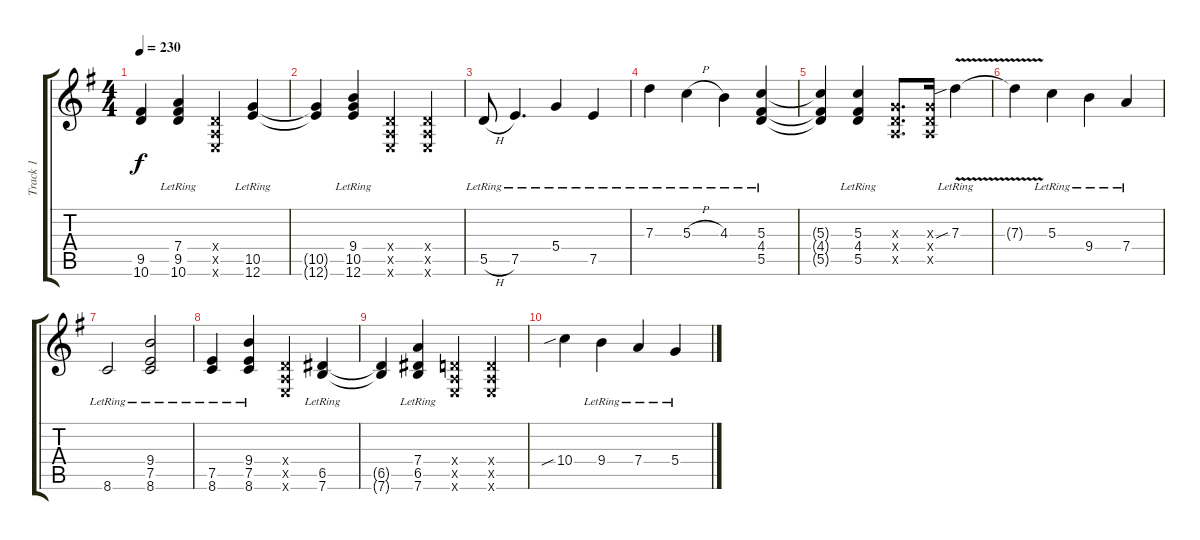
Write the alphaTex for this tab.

\track ("Track 1" "Track 1") {instrument overdrivenguitar}
\staff {score tabs}
\tuning (E4 B3 G3 D3 A2 E2) {hide}
\ts (4 4)
\tempo 230
\clef g2
\ks g
(9.5{t} 10.6{t}).4{dy f} (7.4{lr} 9.5{lr} 10.6{lr}).4 (0.4{x} 0.5{x} 0.6{x}).4 (10.5{lr} 12.6{lr}).4 |
(10.5{t} 12.6{t}).4 (9.4{lr} 10.5{lr} 12.6{lr}).4 (0.4{x} 0.5{x} 0.6{x}).4 (0.4{x} 0.5{x} 0.6{x}).4 |
5.5{h lr}.8 7.5{lr}.4{d} 5.4{lr}.4 7.5{lr}.4 |
7.3{lr}.4 5.3{h lr}.4 4.3{lr}.4 (5.3{lr} 4.4{lr} 5.5{lr}).4 |
(5.3{t} 4.4{t} 5.5{t}).4 (5.3{lr} 4.4{lr} 5.5{lr}).4 (0.3{x} 0.4{x} 0.5{x}).8{d} (0.3{x} 0.4{x} 0.5{x}).16 7.3{v sib lr}.4 |
7.3{t}.4 5.3{lr}.4 9.4{lr}.4 7.4{lr}.4 |
8.6{lr}.2 (9.4{lr} 7.5{lr} 8.6{lr}).2 |
(7.5{lr} 8.6{lr}).4 (9.4{lr} 7.5{lr} 8.6{lr}).4 (0.4{x} 0.5{x} 0.6{x}).4 (6.5{lr} 7.6{lr}).4 |
(6.5{t} 7.6{t}).4 (7.4{lr} 6.5{lr} 7.6{lr}).4 (0.4{x} 0.5{x} 0.6{x}).4 (0.4{x} 0.5{x} 0.6{x}).4 |
10.4{sib}.4 9.4{lr}.4 7.4{lr}.4 5.4{lr}.4
